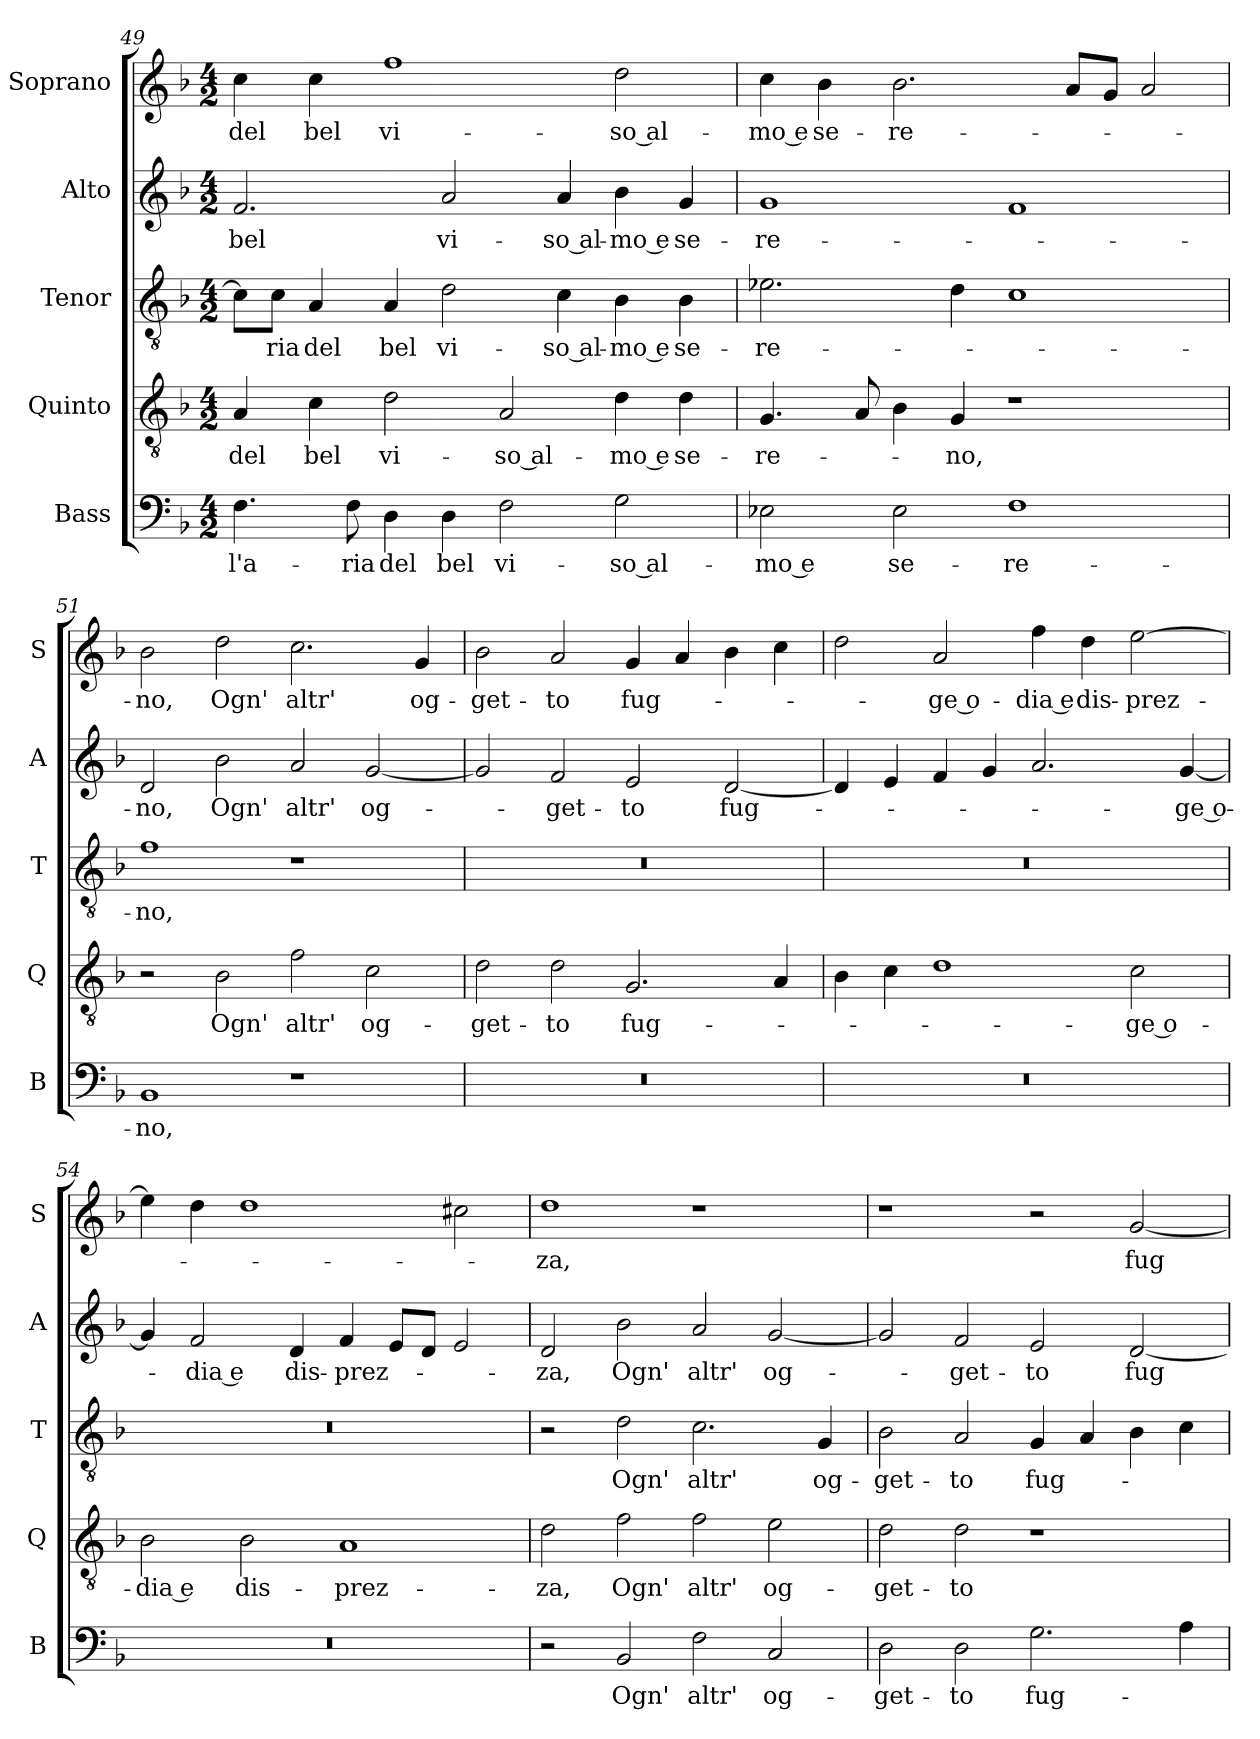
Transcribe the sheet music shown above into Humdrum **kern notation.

**kern	**text	**kern	**text	**kern	**text	**kern	**text	**kern	**text
*part5	*part5	*part4	*part4	*part3	*part3	*part2	*part2	*part1	*part1
*staff5	*staff5	*staff4	*staff4	*staff3	*staff3	*staff2	*staff2	*staff1	*staff1
*I"Bass	*	*I"Quinto	*	*I"Tenor	*	*I"Alto	*	*I"Soprano	*
*I'B	*	*I'Q	*	*I'T	*	*I'A	*	*I'S	*
!!LO:PB:g=z
*clefF4	*	*clefGv2	*	*clefGv2	*	*clefG2	*	*clefG2	*
*k[b-]	*	*k[b-]	*	*k[b-]	*	*k[b-]	*	*k[b-]	*
*F:	*	*F:	*	*F:	*	*F:	*	*F:	*
*M4/2	*	*M4/2	*	*M4/2	*	*M4/2	*	*M4/2	*
=49	=49	=49	=49	=49	=49	=49	=49	=49	=49
!	!LO:LY:b	!	!LO:LY:b	!	!	!	!LO:LY:b	!	!LO:LY:b
4.F\	l'a-	4A/	del	8c\L]	.	2.f/	bel	4cc\	del
!	!	!	!	!	!LO:LY:b	!	!	!	!
.	.	.	.	8c\J	-ria	.	.	.	.
!	!	!	!LO:LY:b	!	!LO:LY:b	!	!	!	!LO:LY:b
.	.	4c\	bel	4A/	del	.	.	4cc\	bel
!	!LO:LY:b	!	!	!	!	!	!	!	!
8F\	-ria	.	.	.	.	.	.	.	.
!	!LO:LY:b	!	!LO:LY:b	!	!LO:LY:b	!	!	!	!LO:LY:b
4D\	del	2d\	vi-	4A/	bel	.	.	1ff	vi-
!	!LO:LY:b	!	!	!	!LO:LY:b	!	!LO:LY:b	!	!
4D\	bel	.	.	2d\	vi-	2a/	vi-	.	.
!	!LO:LY:b	!	!LO:LY:b	!	!	!	!	!	!
2F\	vi-	2A/	-so al-	.	.	.	.	.	.
!	!	!	!	!	!LO:LY:b	!	!LO:LY:b	!	!
.	.	.	.	4c\	-so al-	4a/	-so al-	.	.
!	!LO:LY:b	!	!LO:LY:b	!	!LO:LY:b	!	!LO:LY:b	!	!LO:LY:b
2G\	-so al-	4d\	-mo e	4B-\	-mo e	4b-\	-mo e	2dd\	-so al-
!	!	!	!LO:LY:b	!	!LO:LY:b	!	!LO:LY:b	!	!
.	.	4d\	se-	4B-\	se-	4g/	se-	.	.
=50	=50	=50	=50	=50	=50	=50	=50	=50	=50
!	!LO:LY:b	!	!LO:LY:b	!	!LO:LY:b	!	!LO:LY:b	!	!LO:LY:b
2E-X\	-mo e	4.G/	-re-	2.e-X\	-re-	1g	-re-	4cc\	-mo e
!	!	!	!	!	!	!	!	!	!LO:LY:b
.	.	.	.	.	.	.	.	4b-\	se-
.	.	8A/	.	.	.	.	.	.	.
!	!LO:LY:b	!	!	!	!	!	!	!	!LO:LY:b
2E-\	se-	4B-\	.	.	.	.	.	2.b-\	-re-
!	!	!	!LO:LY:b	!	!	!	!	!	!
.	.	4G/	-no,	4d\	.	.	.	.	.
!	!LO:LY:b	!	!	!	!	!	!	!	!
1F	-re-	1r	.	1c	.	1f	.	.	.
.	.	.	.	.	.	.	.	8a/L	.
.	.	.	.	.	.	.	.	8g/J	.
.	.	.	.	.	.	.	.	2a/	.
=51	=51	=51	=51	=51	=51	=51	=51	=51	=51
!	!LO:LY:b	!	!	!	!LO:LY:b	!	!LO:LY:b	!	!LO:LY:b
1BB-	-no,	2r	.	1f	-no,	2d/	-no,	2b-\	-no,
!	!	!	!LO:LY:b	!	!	!	!LO:LY:b	!	!LO:LY:b
.	.	2B-\	Ogn'	.	.	2b-\	Ogn'	2dd\	Ogn'
!	!	!	!LO:LY:b	!	!	!	!LO:LY:b	!	!LO:LY:b
1r	.	2f\	altr'	1r	.	2a/	altr'	2.cc\	altr'
!	!	!	!LO:LY:b	!	!	!	!LO:LY:b	!	!
.	.	2c\	og-	.	.	[2g/	og-	.	.
!	!	!	!	!	!	!	!	!	!LO:LY:b
.	.	.	.	.	.	.	.	4g/	og-
!!LO:LB:g=z
=52	=52	=52	=52	=52	=52	=52	=52	=52	=52
!	!	!	!LO:LY:b	!	!	!	!	!	!LO:LY:b
0r	.	2d\	-get-	0r	.	2g/]	.	2b-\	-get-
!	!	!	!LO:LY:b	!	!	!	!LO:LY:b	!	!LO:LY:b
.	.	2d\	-to	.	.	2f/	-get-	2a/	-to
!	!	!	!LO:LY:b	!	!	!	!LO:LY:b	!	!LO:LY:b
.	.	2.G/	fug-	.	.	2e/	-to	4g/	fug-
.	.	.	.	.	.	.	.	4a/	.
!	!	!	!	!	!	!	!LO:LY:b	!	!
.	.	.	.	.	.	[2d/	fug-	4b-\	.
.	.	4A/	.	.	.	.	.	4cc\	.
=53	=53	=53	=53	=53	=53	=53	=53	=53	=53
0r	.	4B-\	.	0r	.	4d/]	.	2dd\	.
.	.	4c\	.	.	.	4e/	.	.	.
!	!	!	!	!	!	!	!	!	!LO:LY:b
.	.	1d	.	.	.	4f/	.	2a/	-ge o-
.	.	.	.	.	.	4g/	.	.	.
!	!	!	!	!	!	!	!	!	!LO:LY:b
.	.	.	.	.	.	2.a/	.	4ff\	-dia e
!	!	!	!	!	!	!	!	!	!LO:LY:b
.	.	.	.	.	.	.	.	4dd\	dis-
!	!	!	!LO:LY:b	!	!	!	!	!	!LO:LY:b
.	.	2c\	-ge o-	.	.	.	.	[2ee\	-prez-
!	!	!	!	!	!	!	!LO:LY:b	!	!
.	.	.	.	.	.	[4g/	-ge o-	.	.
=54	=54	=54	=54	=54	=54	=54	=54	=54	=54
!	!	!	!LO:LY:b	!	!	!	!	!	!
0r	.	2B-\	-dia e	0r	.	4g/]	.	4ee\]	.
!	!	!	!	!	!	!	!LO:LY:b	!	!
.	.	.	.	.	.	2f/	-dia e	4dd\	.
!	!	!	!LO:LY:b	!	!	!	!	!	!
.	.	2B-\	dis-	.	.	.	.	1dd	.
!	!	!	!	!	!	!	!LO:LY:b	!	!
.	.	.	.	.	.	4d/	dis-	.	.
!	!	!	!LO:LY:b	!	!	!	!LO:LY:b	!	!
.	.	1A	-prez-	.	.	4f/	-prez-	.	.
.	.	.	.	.	.	8e/L	.	.	.
.	.	.	.	.	.	8d/J	.	.	.
.	.	.	.	.	.	2e/	.	2cc#X\	.
=55	=55	=55	=55	=55	=55	=55	=55	=55	=55
!	!	!	!LO:LY:b	!	!	!	!LO:LY:b	!	!LO:LY:b
2r	.	2d\	-za,	2r	.	2d/	-za,	1dd	-za,
!	!LO:LY:b	!	!LO:LY:b	!	!LO:LY:b	!	!LO:LY:b	!	!
2BB-/	Ogn'	2f\	Ogn'	2d\	Ogn'	2b-\	Ogn'	.	.
!	!LO:LY:b	!	!LO:LY:b	!	!LO:LY:b	!	!LO:LY:b	!	!
2F\	altr'	2f\	altr'	2.c\	altr'	2a/	altr'	1r	.
!	!LO:LY:b	!	!LO:LY:b	!	!	!	!LO:LY:b	!	!
2C/	og-	2e\	og-	.	.	[2g/	og-	.	.
!	!	!	!	!	!LO:LY:b	!	!	!	!
.	.	.	.	4G/	og-	.	.	.	.
!!LO:LB:g=z
=56	=56	=56	=56	=56	=56	=56	=56	=56	=56
!	!LO:LY:b	!	!LO:LY:b	!	!LO:LY:b	!	!	!	!
2D\	-get-	2d\	-get-	2B-\	-get-	2g/]	.	1r	.
!	!LO:LY:b	!	!LO:LY:b	!	!LO:LY:b	!	!LO:LY:b	!	!
2D\	-to	2d\	-to	2A/	-to	2f/	-get-	.	.
!	!LO:LY:b	!	!	!	!LO:LY:b	!	!LO:LY:b	!	!
2.G\	fug-	1r	.	4G/	fug-	2e/	-to	2r	.
.	.	.	.	4A/	.	.	.	.	.
!	!	!	!	!	!	!	!LO:LY:b	!	!LO:LY:b
.	.	.	.	4B-\	.	[2d/	fug-	[2g/	fug-
4A\	.	.	.	4c\	.	.	.	.	.
=	=	=	=	=	=	=	=	=	=
*-	*-	*-	*-	*-	*-	*-	*-	*-	*-
